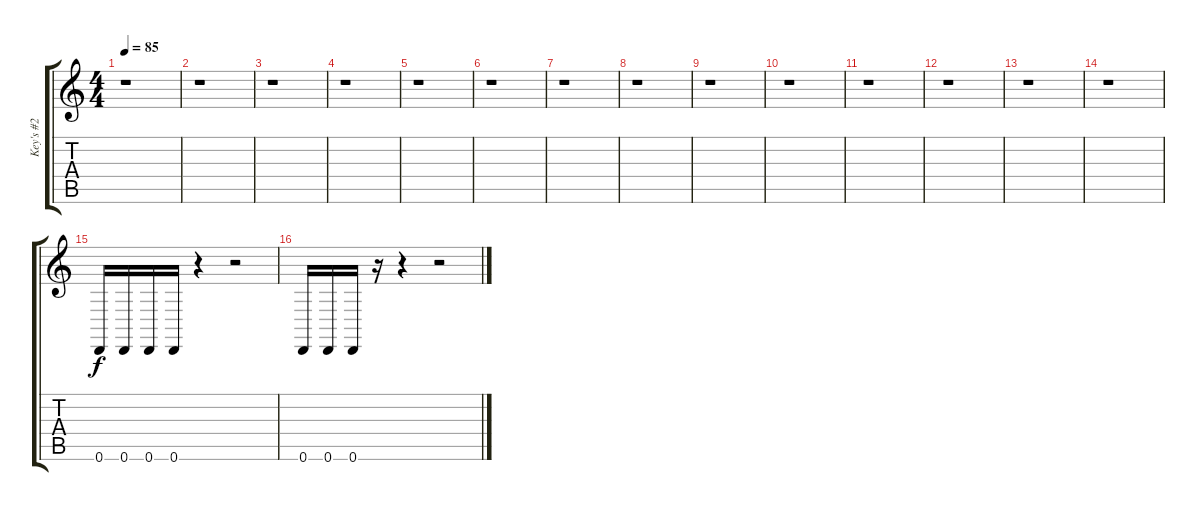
\track ("Key's #2" "Key's #2") {instrument lead8bassandlead}
\staff {score tabs}
\tuning (E4 B3 G3 D3 A2 D2) {hide}
\ts (4 4)
\tempo 85
\clef g2
\ks c
r.1{dy f} |
r.1 |
r.1 |
r.1 |
r.1 |
r.1 |
r.1 |
r.1 |
r.1 |
r.1 |
r.1 |
r.1 |
r.1 |
r.1 |
0.6.16 0.6.16 0.6.16 0.6.16 r.4 r.2 |
0.6.16 0.6.16 0.6.16 r.16 r.4 r.2
